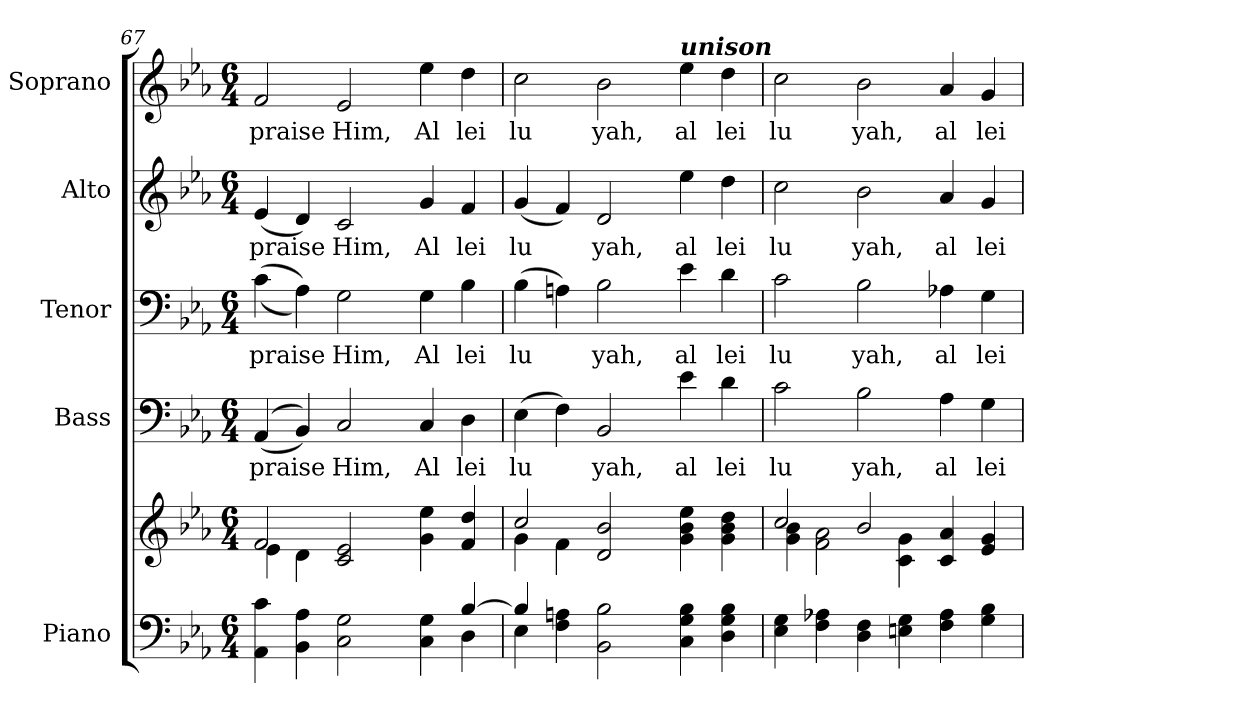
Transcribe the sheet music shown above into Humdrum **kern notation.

**kern	**kern	**kern	**text	**kern	**text	**kern	**text	**kern	**text
*part5	*part5	*part4	*part4	*part3	*part3	*part2	*part2	*part1	*part1
*staff6	*staff5	*staff4	*staff4	*staff3	*staff3	*staff2	*staff2	*staff1	*staff1
*I"Piano	*	*I"Bass	*	*I"Tenor	*	*I"Alto	*	*I"Soprano	*
*I'Pno.	*	*I'B.	*	*I'T.	*	*I'A.	*	*I'S.	*
!!LO:PB:g=z
*clefF4	*clefG2	*clefF4	*	*clefF4	*	*clefG2	*	*clefG2	*
*k[b-e-a-]	*k[b-e-a-]	*k[b-e-a-]	*	*k[b-e-a-]	*	*k[b-e-a-]	*	*k[b-e-a-]	*
*E-:	*E-:	*E-:	*	*E-:	*	*E-:	*	*E-:	*
*M6/4	*M6/4	*M6/4	*	*M6/4	*	*M6/4	*	*M6/4	*
=67	=67	=67	=67	=67	=67	=67	=67	=67	=67
*^	*^	*	*	*	*	*	*	*	*
!	!	!	!	!	!LO:LY:b:color=#000000	!	!	!	!	!	!
!	!	!	!	!	!	!	!LO:LY:b:color=#000000	!	!	!	!
!	!	!	!	!	!	!	!	!	!LO:LY:b:color=#000000	!	!
!	!	!	!	!	!	!	!	!	!	!	!LO:LY:b:color=#000000
4AA-i\ 4ci	2.ryy	2fi/	4e-i\	((4AA-i/	praise	((4ci\	praise	(4e-i/	praise	2fi/	praise
4BB-i\ 4A-i	.	.	4di\	4BB-i/))	.	4A-i\))	.	4di/)	.	.	.
!	!	!	!	!	!LO:LY:b:color=#000000	!	!	!	!	!	!
!	!	!	!	!	!	!	!LO:LY:b:color=#000000	!	!	!	!
!	!	!	!	!	!	!	!	!	!LO:LY:b:color=#000000	!	!
!	!	!	!	!	!	!	!	!	!	!	!LO:LY:b:color=#000000
2Ci\ 2Gi	.	2ci/ 2e-i	4ryy	2Ci/	Him,	2Gi\	Him,	2ci/	Him,	2e-i/	Him,
.	4ryy	.	2.ryy	.	.	.	.	.	.	.	.
!	!	!	!	!	!LO:LY:b:color=#000000	!	!	!	!	!	!
!	!	!	!	!	!	!	!LO:LY:b:color=#000000	!	!	!	!
!	!	!	!	!	!	!	!	!	!LO:LY:b:color=#000000	!	!
!	!	!	!	!	!	!	!	!	!	!	!LO:LY:b:color=#000000
4Ci\ 4Gi	4ryy	4gi\ 4ee-i	.	4Ci/	Al	4Gi\	Al	4gi/	Al	4ee-i\	Al
!	!	!	!	!	!LO:LY:b:color=#000000	!	!	!	!	!	!
!	!	!	!	!	!	!	!LO:LY:b:color=#000000	!	!	!	!
!	!	!	!	!	!	!	!	!	!LO:LY:b:color=#000000	!	!
!	!	!	!	!	!	!	!	!	!	!	!LO:LY:b:color=#000000
[>4B-i/	4Di\	4fi/ 4ddi	.	4Di\	lei	4B-i\	lei	4fi/	lei	4ddi\	lei
=68	=68	=68	=68	=68	=68	=68	=68	=68	=68	=68	=68
!	!	!	!	!	!LO:LY:b:color=#000000	!	!	!	!	!	!
!	!	!	!	!	!	!	!LO:LY:b:color=#000000	!	!	!	!
!	!	!	!	!	!	!	!	!	!LO:LY:b:color=#000000	!	!
!	!	!	!	!	!	!	!	!	!	!	!LO:LY:b:color=#000000
4B-i/]	4E-i\	2cci/	4gi\	(4E-i\	lu	(4B-i\	lu	(4gi/	lu	2cci\	lu
4Fi\ 4Ani	4ryy	.	4fi\	4Fi\)	.	4Ani\)	.	4fi/)	.	.	.
!	!	!	!	!	!LO:LY:b:color=#000000	!	!	!	!	!	!
!	!	!	!	!	!	!	!LO:LY:b:color=#000000	!	!	!	!
!	!	!	!	!	!	!	!	!	!LO:LY:b:color=#000000	!	!
!	!	!	!	!	!	!	!	!	!	!	!LO:LY:b:color=#000000
2BB-i\ 2B-i	4ryy	2di/ 2b-i	4ryy	2BB-i/	yah,	2B-i\	yah,	2di/	yah,	2b-i\	yah,
.	2.ryy	.	2.ryy	.	.	.	.	.	.	.	.
!	!	!	!	!	!LO:LY:b:color=#000000	!	!	!	!	!	!
!	!	!	!	!	!	!	!LO:LY:b:color=#000000	!	!	!	!
!	!	!	!	!	!	!	!	!	!LO:LY:b:color=#000000	!	!
!	!	!	!	!	!	!	!	!	!	!LO:TX:a:Bi:t=unison	!
!	!	!	!	!	!	!	!	!	!	!	!LO:LY:b:color=#000000
4Ci\ 4Gi 4B-i	.	4gi\ 4b-i 4ee-i	.	4e-i\	al	4e-i\	al	4ee-i\	al	4ee-i\	al
!	!	!	!	!	!LO:LY:b:color=#000000	!	!	!	!	!	!
!	!	!	!	!	!	!	!LO:LY:b:color=#000000	!	!	!	!
!	!	!	!	!	!	!	!	!	!LO:LY:b:color=#000000	!	!
!	!	!	!	!	!	!	!	!	!	!	!LO:LY:b:color=#000000
4Di\ 4Gi 4B-i	.	4gi\ 4b-i 4ddi	.	4di\	lei	4di\	lei	4ddi\	lei	4ddi\	lei
*v	*v	*	*	*	*	*	*	*	*	*	*
=69	=69	=69	=69	=69	=69	=69	=69	=69	=69	=69
!	!	!	!	!LO:LY:b:color=#000000	!	!	!	!	!	!
!	!	!	!	!	!	!LO:LY:b:color=#000000	!	!	!	!
!	!	!	!	!	!	!	!	!LO:LY:b:color=#000000	!	!
!	!	!	!	!	!	!	!	!	!	!LO:LY:b:color=#000000
4E-i\ 4Gi	2cci/	4gi\ 4b-i	2ci\	lu	2ci\	lu	2cci\	lu	2cci\	lu
4Fi\ 4A-Xi	.	2fi\ 2a-i	.	.	.	.	.	.	.	.
!	!	!	!	!LO:LY:b:color=#000000	!	!	!	!	!	!
!	!	!	!	!	!	!LO:LY:b:color=#000000	!	!	!	!
!	!	!	!	!	!	!	!	!LO:LY:b:color=#000000	!	!
!	!	!	!	!	!	!	!	!	!	!LO:LY:b:color=#000000
4Di\ 4Fi	2b-i/	.	2B-i\	yah,	2B-i\	yah,	2b-i\	yah,	2b-i\	yah,
4Eni\ 4Gi	.	4ci\ 4gi	.	.	.	.	.	.	.	.
!	!	!	!	!LO:LY:b:color=#000000	!	!	!	!	!	!
!	!	!	!	!	!	!LO:LY:b:color=#000000	!	!	!	!
!	!	!	!	!	!	!	!	!LO:LY:b:color=#000000	!	!
!	!	!	!	!	!	!	!	!	!	!LO:LY:b:color=#000000
4Fi\ 4A-i	4ci/ 4a-i	4ryy	4A-i\	al	4A-Xi\	al	4a-i/	al	4a-i/	al
!	!	!	!	!LO:LY:b:color=#000000	!	!	!	!	!	!
!	!	!	!	!	!	!LO:LY:b:color=#000000	!	!	!	!
!	!	!	!	!	!	!	!	!LO:LY:b:color=#000000	!	!
!	!	!	!	!	!	!	!	!	!	!LO:LY:b:color=#000000
4Gi\ 4B-i	4e-i/ 4gi	4ryy	4Gi\	lei	4Gi\	lei	4gi/	lei	4gi/	lei
*	*v	*v	*	*	*	*	*	*	*	*
=	=	=	=	=	=	=	=	=	=
*-	*-	*-	*-	*-	*-	*-	*-	*-	*-
